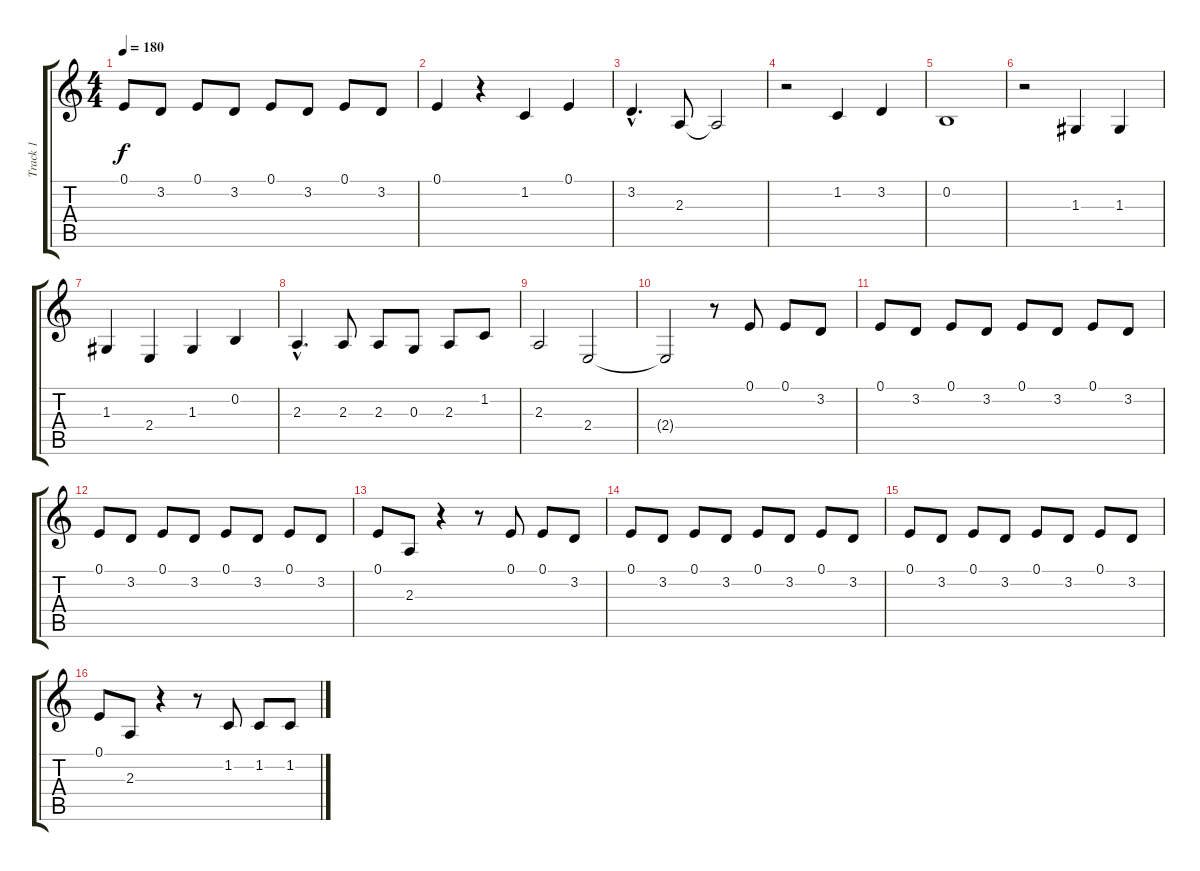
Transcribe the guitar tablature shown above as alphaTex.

\track ("Track 1" "Track 1") {instrument trumpet}
\staff {score tabs}
\tuning (E4 B3 G3 D3 A2 E2) {hide}
\ts (4 4)
\tempo 180
\clef g2
\ks c
0.1.8{dy f} 3.2.8 0.1.8 3.2.8 0.1.8 3.2.8 0.1.8 3.2.8 |
0.1.4 r.4 1.2.4 0.1.4 |
3.2{hac}.4{d} 2.3.8 2.3{t}.2 |
r.2 1.2.4 3.2.4 |
0.2.1 |
r.2 1.3.4 1.3.4 |
1.3.4 2.4.4 1.3.4 0.2.4 |
2.3{hac}.4{d} 2.3.8 2.3.8 0.3.8 2.3.8 1.2.8 |
2.3.2 2.4.2 |
2.4{t}.2 r.8 0.1.8 0.1.8 3.2.8 |
0.1.8 3.2.8 0.1.8 3.2.8 0.1.8 3.2.8 0.1.8 3.2.8 |
0.1.8 3.2.8 0.1.8 3.2.8 0.1.8 3.2.8 0.1.8 3.2.8 |
0.1.8 2.3.8 r.4 r.8 0.1.8 0.1.8 3.2.8 |
0.1.8 3.2.8 0.1.8 3.2.8 0.1.8 3.2.8 0.1.8 3.2.8 |
0.1.8 3.2.8 0.1.8 3.2.8 0.1.8 3.2.8 0.1.8 3.2.8 |
0.1.8 2.3.8 r.4 r.8 1.2.8 1.2.8 1.2.8
